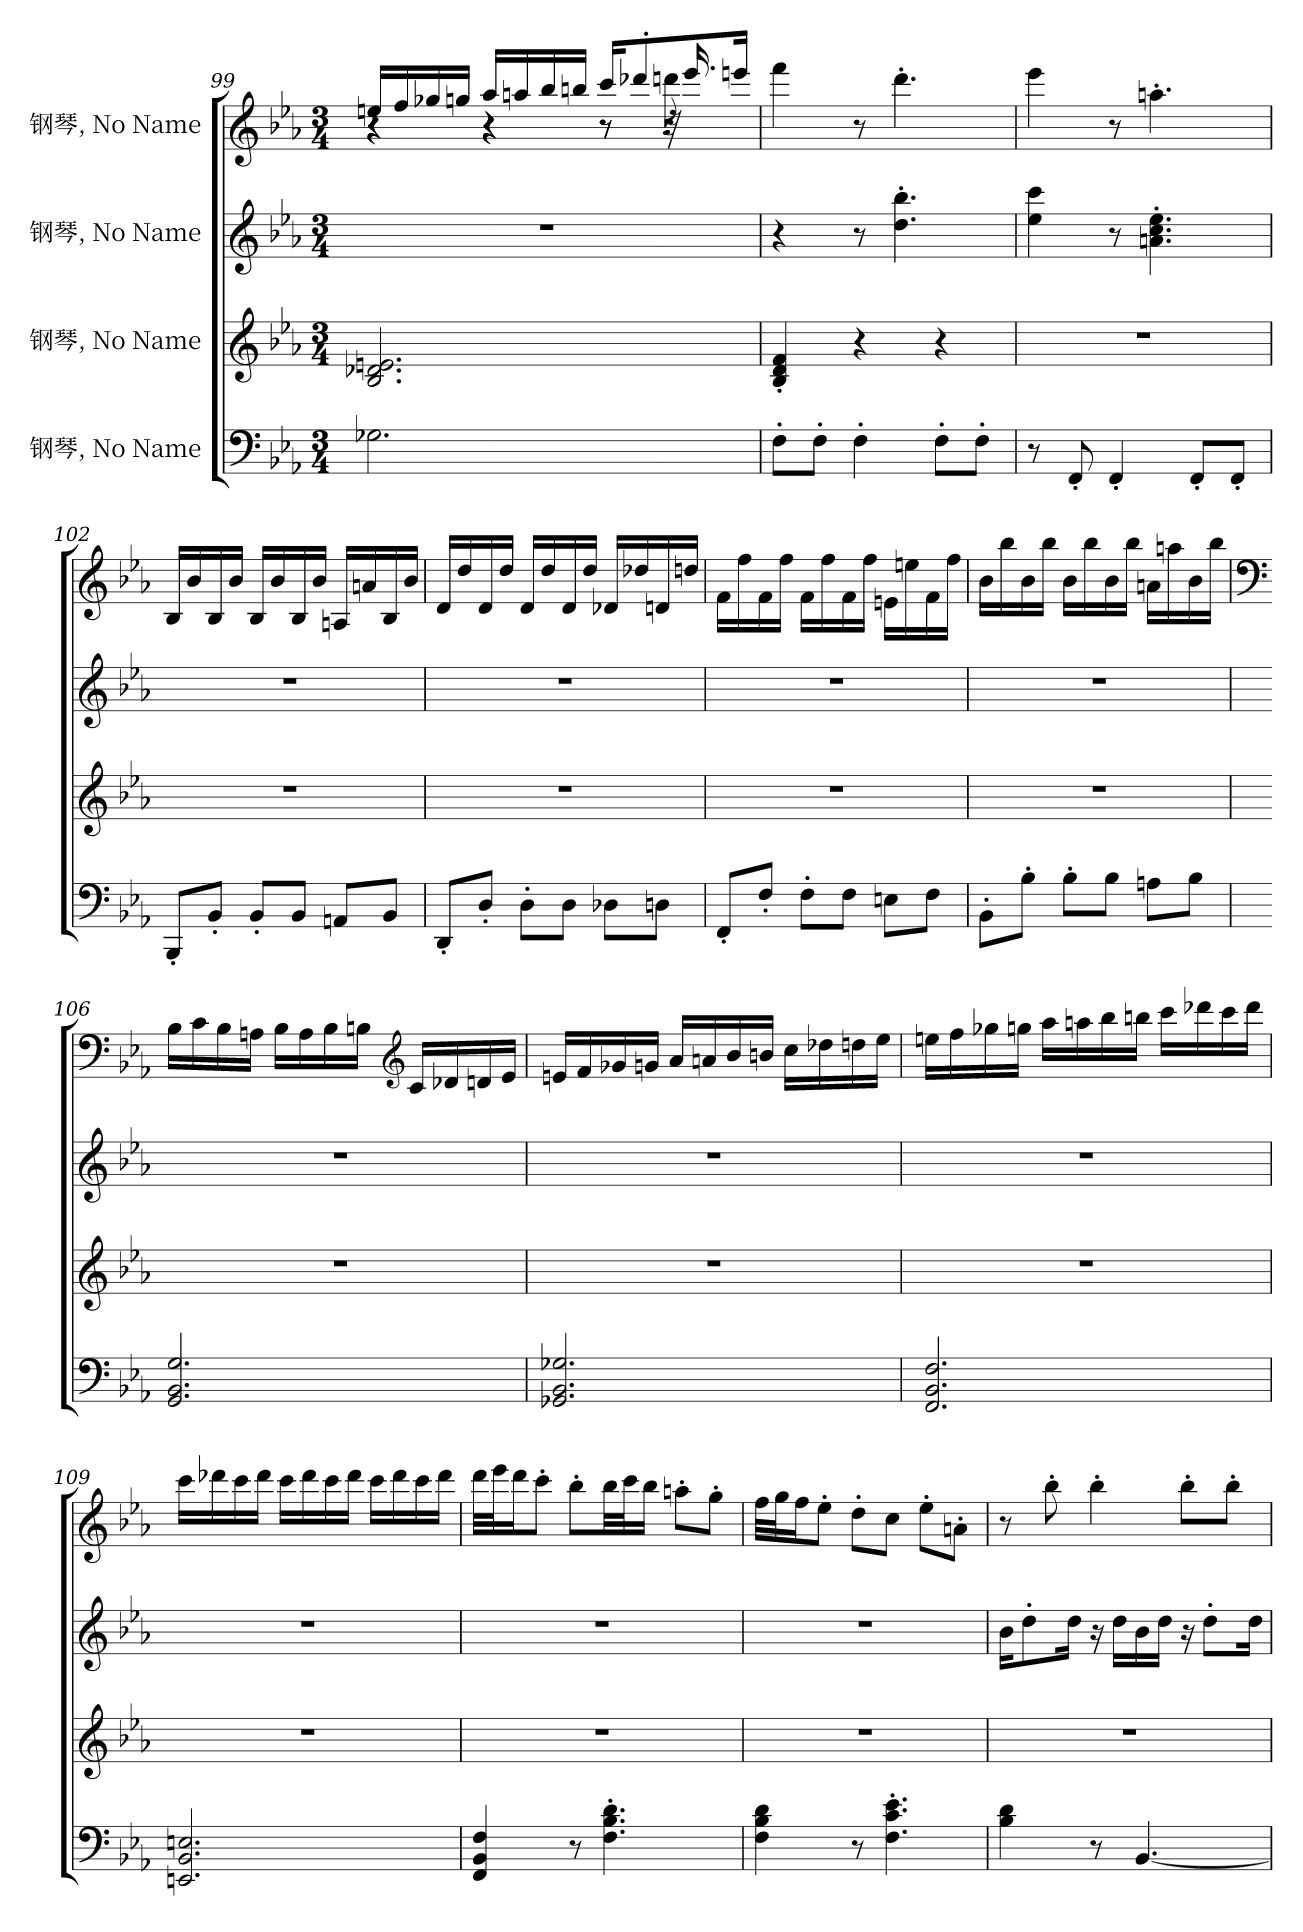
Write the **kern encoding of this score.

**kern	**kern	**kern	**kern
*part4	*part3	*part2	*part1
*staff4	*staff3	*staff2	*staff1
*I"钢琴, No Name	*I"钢琴, No Name	*I"钢琴, No Name	*I"钢琴, No Name
!!LO:LB:g=z
*clefF4	*clefG2	*clefG2	*clefG2
*k[b-e-a-]	*k[b-e-a-]	*k[b-e-a-]	*k[b-e-a-]
*M3/4	*M3/4	*M3/4	*M3/4
=99	=99	=99	=99
*	*	*	*^
*	*	*	*	*^
2.G-X\	2.B-/ 2.d-X/ 2.en/	2.r	4r	4r	16een/LL
.	.	.	.	.	16ff/
.	.	.	.	.	16gg-X/
.	.	.	.	.	16ggn/JJ
.	.	.	4r	4r	16aa-/LL
.	.	.	.	.	16aan/
.	.	.	.	.	16bb-/
.	.	.	.	.	16bbn/JJ
.	.	.	8r	8r	16ccc/KL
.	.	.	.	.	8ddd-X'/
*	*	*	*MM183	*	*
.	.	.	32r	8dddn'\	.
.	.	.	16.eee-/	.	.
*	*	*	*MM179	*	*
.	.	.	.	.	16eeen/Jk
*	*	*	*v	*v	*v
=100	=100	=100	=100
*	*	*	*MM183
8F'\L	4B-/' 4d/' 4f/'	4r	4fff\
8F'\J	.	.	.
4F'\	4r	8r	8r
.	.	4.dd\' 4.bb-\'	4.ddd'\
8F'\L	4r	.	.
8F'\J	.	.	.
=101	=101	=101	=101
8r	2.r	4ee-\ 4ccc\	4eee-\
8FF'/	.	.	.
4FF'/	.	8r	8r
.	.	4.an\' 4.cc\' 4.ee-\'	4.aan'\
8FF'/L	.	.	.
8FF'/J	.	.	.
!!LO:LB:g=z
=102	=102	=102	=102
*	*	*	*MM185
8BBB-'/L	2.r	2.r	16B-/LL
.	.	.	16b-/
8BB-'/J	.	.	16B-/
.	.	.	16b-/JJ
8BB-'/L	.	.	16B-/LL
.	.	.	16b-/
8BB-/J	.	.	16B-/
.	.	.	16b-/JJ
8AAn/L	.	.	16An/LL
.	.	.	16an/
8BB-/J	.	.	16B-/
.	.	.	16b-/JJ
=103	=103	=103	=103
8DD'/L	2.r	2.r	16d/LL
.	.	.	16dd/
8D'/J	.	.	16d/
.	.	.	16dd/JJ
8D'\L	.	.	16d/LL
.	.	.	16dd/
8D\J	.	.	16d/
.	.	.	16dd/JJ
8D-X\L	.	.	16d-X/LL
.	.	.	16dd-X/
8Dn\J	.	.	16dn/
.	.	.	16ddn/JJ
=104	=104	=104	=104
8FF'/L	2.r	2.r	16f\LL
.	.	.	16ff\
8F'/J	.	.	16f\
.	.	.	16ff\JJ
8F'\L	.	.	16f\LL
.	.	.	16ff\
8F\J	.	.	16f\
.	.	.	16ff\JJ
8En\L	.	.	16en\LL
.	.	.	16een\
8F\J	.	.	16f\
.	.	.	16ff\JJ
!!LO:PB:g=z
=105	=105	=105	=105
8BB-'\L	2.r	2.r	16b-\LL
.	.	.	16bb-\
8B-'\J	.	.	16b-\
.	.	.	16bb-\JJ
8B-'\L	.	.	16b-\LL
.	.	.	16bb-\
8B-\J	.	.	16b-\
.	.	.	16bb-\JJ
8An\L	.	.	16an\LL
.	.	.	16aan\
*	*	*	*MM183
8B-\J	.	.	16b-\
*	*	*	*MM181
.	.	.	16bb-\JJ
=106	=106	=106	=106
*	*	*	*clefF4
*	*	*	*MM185
2.GG/ 2.BB-/ 2.G/	2.r	2.r	16B-\LL
.	.	.	16c\
.	.	.	16B-\
.	.	.	16An\JJ
.	.	.	16B-\LL
.	.	.	16A\
.	.	.	16B-\
.	.	.	16Bn\JJ
*	*	*	*clefG2
.	.	.	16c/LL
.	.	.	16d-X/
.	.	.	16dn/
.	.	.	16e-/JJ
!!LO:LB:g=z
=107	=107	=107	=107
2.GG-X/ 2.BB-/ 2.G-X/	2.r	2.r	16en/LL
.	.	.	16f/
.	.	.	16g-X/
.	.	.	16gn/JJ
.	.	.	16a-/LL
.	.	.	16an/
.	.	.	16b-/
.	.	.	16bn/JJ
.	.	.	16cc\LL
.	.	.	16dd-X\
.	.	.	16ddn\
.	.	.	16ee-\JJ
=108	=108	=108	=108
2.FF/ 2.BB-/ 2.F/	2.r	2.r	16een\LL
.	.	.	16ff\
.	.	.	16gg-X\
.	.	.	16ggn\JJ
.	.	.	16aa-\LL
.	.	.	16aan\
.	.	.	16bb-\
.	.	.	16bbn\JJ
.	.	.	16ccc\LL
.	.	.	16ddd-X\
.	.	.	16ccc\
.	.	.	16ddd-\JJ
!!LO:LB:g=z
=109	=109	=109	=109
2.EEn/ 2.BB-/ 2.En/	2.r	2.r	16ccc\LL
.	.	.	16ddd-X\
.	.	.	16ccc\
.	.	.	16ddd-\JJ
.	.	.	16ccc\LL
.	.	.	16ddd-\
.	.	.	16ccc\
.	.	.	16ddd-\JJ
.	.	.	16ccc\LL
.	.	.	16ddd-\
.	.	.	16ccc\
*	*	*	*MM183
.	.	.	16ddd-\JJ
=110	=110	=110	=110
*	*	*	*MM185
4FF/ 4BB-/ 4F/	2.r	2.r	32ddd\LLL
.	.	.	32eee-\J
.	.	.	16ddd\J
.	.	.	8ccc'\J
8r	.	.	8bb-'\L
4.F\' 4.B-\' 4.d\'	.	.	32bb-\LL
.	.	.	32ccc\J
.	.	.	16bb-\JJ
.	.	.	8aan'\L
.	.	.	8gg'\J
=111	=111	=111	=111
4F\ 4B-\ 4d\	2.r	2.r	32ff\LLL
.	.	.	32gg\J
.	.	.	16ff\J
.	.	.	8ee-'\J
8r	.	.	8dd'\L
4.F\' 4.c\' 4.e-\'	.	.	8cc\J
.	.	.	8ee-'\L
.	.	.	8an'\J
!!LO:PB:g=z
=112	=112	=112	=112
*	*	*	*MM185
4B-\ 4d\	2.r	16b-\KL	8r
.	.	8dd'\	.
.	.	.	8bb-'\
.	.	16dd\Jk	.
8r	.	16r	4bb-'\
.	.	16dd\LL	.
[4.BB-/	.	16b-\	.
.	.	16dd\JJ	.
.	.	16r	8bb-'\L
.	.	8dd'\L	.
.	.	.	8bb-'\J
.	.	16dd\Jk	.
=	=	=	=
*-	*-	*-	*-
